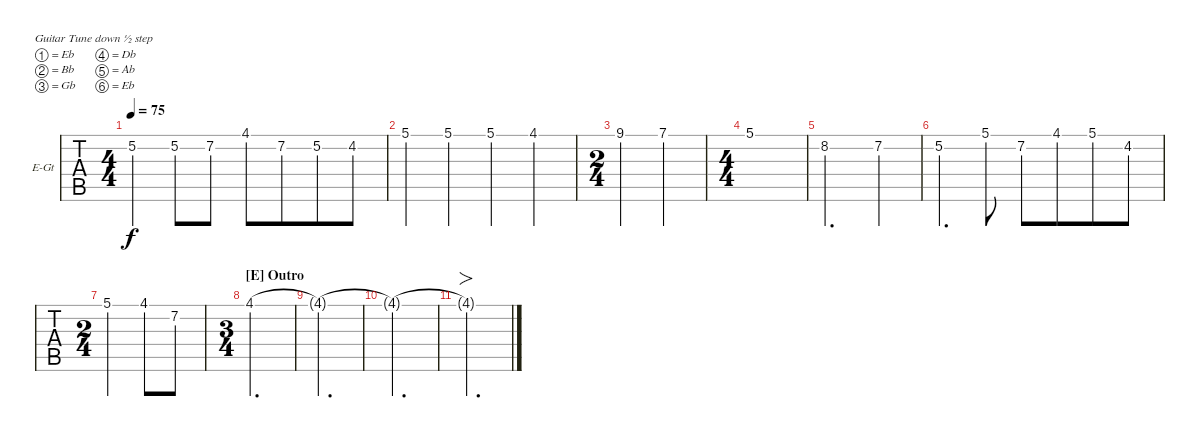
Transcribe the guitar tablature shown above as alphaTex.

\bracketExtendMode groupsimilarinstruments
\firstSystemTrackNameOrientation horizontal
\otherSystemsTrackNameOrientation horizontal
\track ("Pata" "E-Gt") {instrument distortionguitar}
\staff {tabs}
\tuning (Eb4 Bb3 Gb3 Db3 Ab2 Eb2)
\ts (4 4)
\tempo 75
\clef g2
\ks eb
5.2.4{dy f} 5.2.8 7.2.8 4.1.8{beam merge} 7.2.8{beam merge} 5.2.8{beam merge} 4.2.8 |
5.1.4 5.1.4 5.1.4 4.1.4 |
\ts (2 4)
9.1.4 7.1.4 |
\ts (4 4)
5.1.1 |
8.2.2{d} 7.2.4 |
5.2.4{d} 5.1.8 7.2.8{beam merge} 4.1.8{beam merge} 5.1.8{beam merge} 4.2.8 |
\ts (2 4)
5.1.4 4.1.8 7.2.8 |
\ts (3 4)
\section ("E" "Outro")
4.1.2{d} |
4.1{t}.2{d} |
4.1{t}.2{d} |
4.1{t}.2{fo d}
